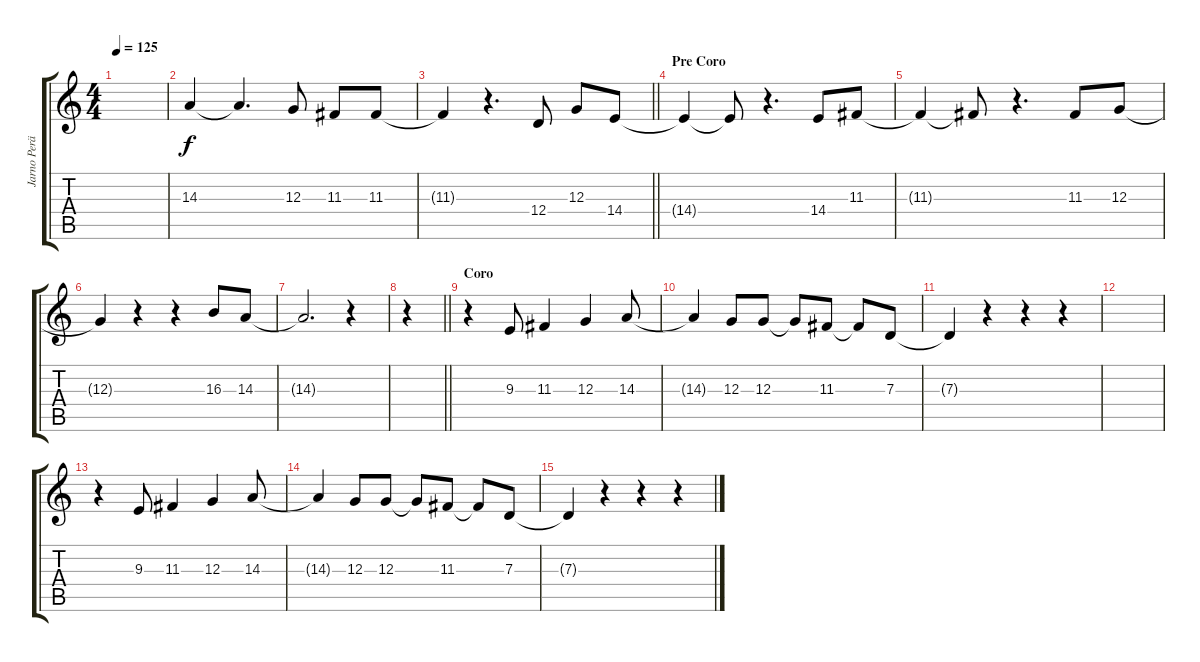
\track ("Jarno Perätalo" "Jarno Perä") {instrument lead6voice}
\staff {score tabs}
\tuning (E4 B3 G3 D3 A2 E2) {hide}
\ts (4 4)
\tempo 125
\clef g2
\ks c
|
14.3.4 14.3{t}.4{d} 12.3.8 11.3.8 11.3.8 |
\barLineRight lightlight
11.3{t}.4 r.4{d} 12.4.8 12.3.8 14.4.8 |
\section ("" "Pre Coro")
14.4{t}.4 14.4{t}.8 r.4{d} 14.4.8 11.3.8 |
11.3{t}.4 11.3{t}.8 r.4{d} 11.3.8 12.3.8 |
12.3{t}.4 r.4 r.4 16.3.8 14.3.8 |
14.3{t}.2{d} r.4 |
\barLineRight lightlight
r.4 |
\section ("" "Coro")
r.4 9.3.8 11.3.4 12.3.4 14.3.8 |
14.3{t}.4 12.3.8 12.3.8 12.3{t}.8 11.3.8 11.3{t}.8 7.3.8 |
7.3{t}.4 r.4 r.4 r.4 |
|
r.4 9.3.8 11.3.4 12.3.4 14.3.8 |
14.3{t}.4 12.3.8 12.3.8 12.3{t}.8 11.3.8 11.3{t}.8 7.3.8 |
7.3{t}.4 r.4 r.4 r.4
